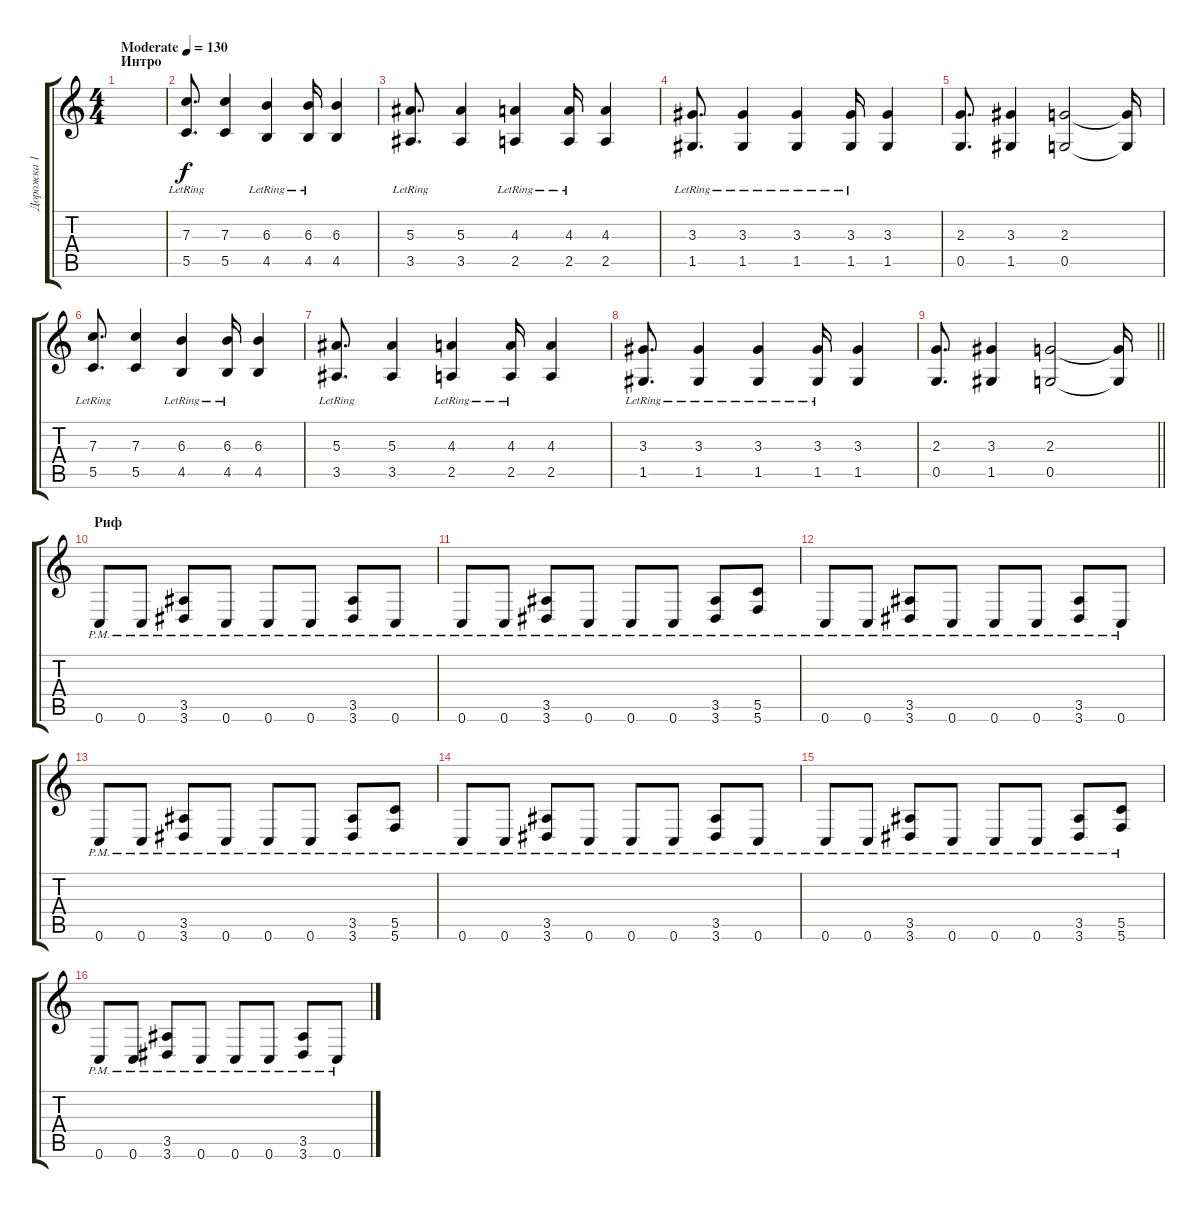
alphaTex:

\track ("Дорожка 1" "Дорожка 1") {instrument distortionguitar}
\staff {score tabs}
\tuning (D4 A3 F3 C3 G2 C2) {hide}
\ts (4 4)
\section ("" "Интро")
\tempo (130 "Moderate")
\clef g2
\ks c
|
(7.3{lr} 5.5{lr}).8{d} (7.3 5.5).4 (6.3{lr} 4.5{lr}).4 (6.3{lr} 4.5{lr}).16 (6.3 4.5).4 |
(5.3{lr} 3.5{lr}).8{d} (5.3 3.5).4 (4.3{lr} 2.5{lr}).4 (4.3{lr} 2.5{lr}).16 (4.3 2.5).4 |
(3.3{lr} 1.5{lr}).8{d} (3.3{lr} 1.5{lr}).4 (3.3{lr} 1.5{lr}).4 (3.3{lr} 1.5{lr}).16 (3.3 1.5).4 |
(2.3 0.5).8{d} (3.3 1.5).4 (2.3 0.5).2 (2.3{t} 0.5{t}).16 |
(7.3{lr} 5.5{lr}).8{d} (7.3 5.5).4 (6.3{lr} 4.5{lr}).4 (6.3{lr} 4.5{lr}).16 (6.3 4.5).4 |
(5.3{lr} 3.5{lr}).8{d} (5.3 3.5).4 (4.3{lr} 2.5{lr}).4 (4.3{lr} 2.5{lr}).16 (4.3 2.5).4 |
(3.3{lr} 1.5{lr}).8{d} (3.3{lr} 1.5{lr}).4 (3.3{lr} 1.5{lr}).4 (3.3{lr} 1.5{lr}).16 (3.3 1.5).4 |
\barLineRight lightlight
(2.3 0.5).8{d} (3.3 1.5).4 (2.3 0.5).2 (2.3{t} 0.5{t}).16 |
\section ("" "Риф")
0.6{pm}.8{instrument distortionguitar} 0.6{pm}.8 (3.5{pm} 3.6{pm}).8 0.6{pm}.8 0.6{pm}.8 0.6{pm}.8 (3.5{pm} 3.6{pm}).8 0.6{pm}.8 |
0.6{pm}.8 0.6{pm}.8 (3.5{pm} 3.6{pm}).8 0.6{pm}.8 0.6{pm}.8 0.6{pm}.8 (3.5{pm} 3.6{pm}).8 (5.5{pm} 5.6{pm}).8 |
0.6{pm}.8 0.6{pm}.8 (3.5{pm} 3.6{pm}).8 0.6{pm}.8 0.6{pm}.8 0.6{pm}.8 (3.5{pm} 3.6{pm}).8 0.6{pm}.8 |
0.6{pm}.8 0.6{pm}.8 (3.5{pm} 3.6{pm}).8 0.6{pm}.8 0.6{pm}.8 0.6{pm}.8 (3.5{pm} 3.6{pm}).8 (5.5{pm} 5.6{pm}).8 |
0.6{pm}.8 0.6{pm}.8 (3.5{pm} 3.6{pm}).8 0.6{pm}.8 0.6{pm}.8 0.6{pm}.8 (3.5{pm} 3.6{pm}).8 0.6{pm}.8 |
0.6{pm}.8 0.6{pm}.8 (3.5{pm} 3.6{pm}).8 0.6{pm}.8 0.6{pm}.8 0.6{pm}.8 (3.5{pm} 3.6{pm}).8 (5.5{pm} 5.6{pm}).8 |
0.6{pm}.8 0.6{pm}.8 (3.5{pm} 3.6{pm}).8 0.6{pm}.8 0.6{pm}.8 0.6{pm}.8 (3.5{pm} 3.6{pm}).8 0.6{pm}.8
